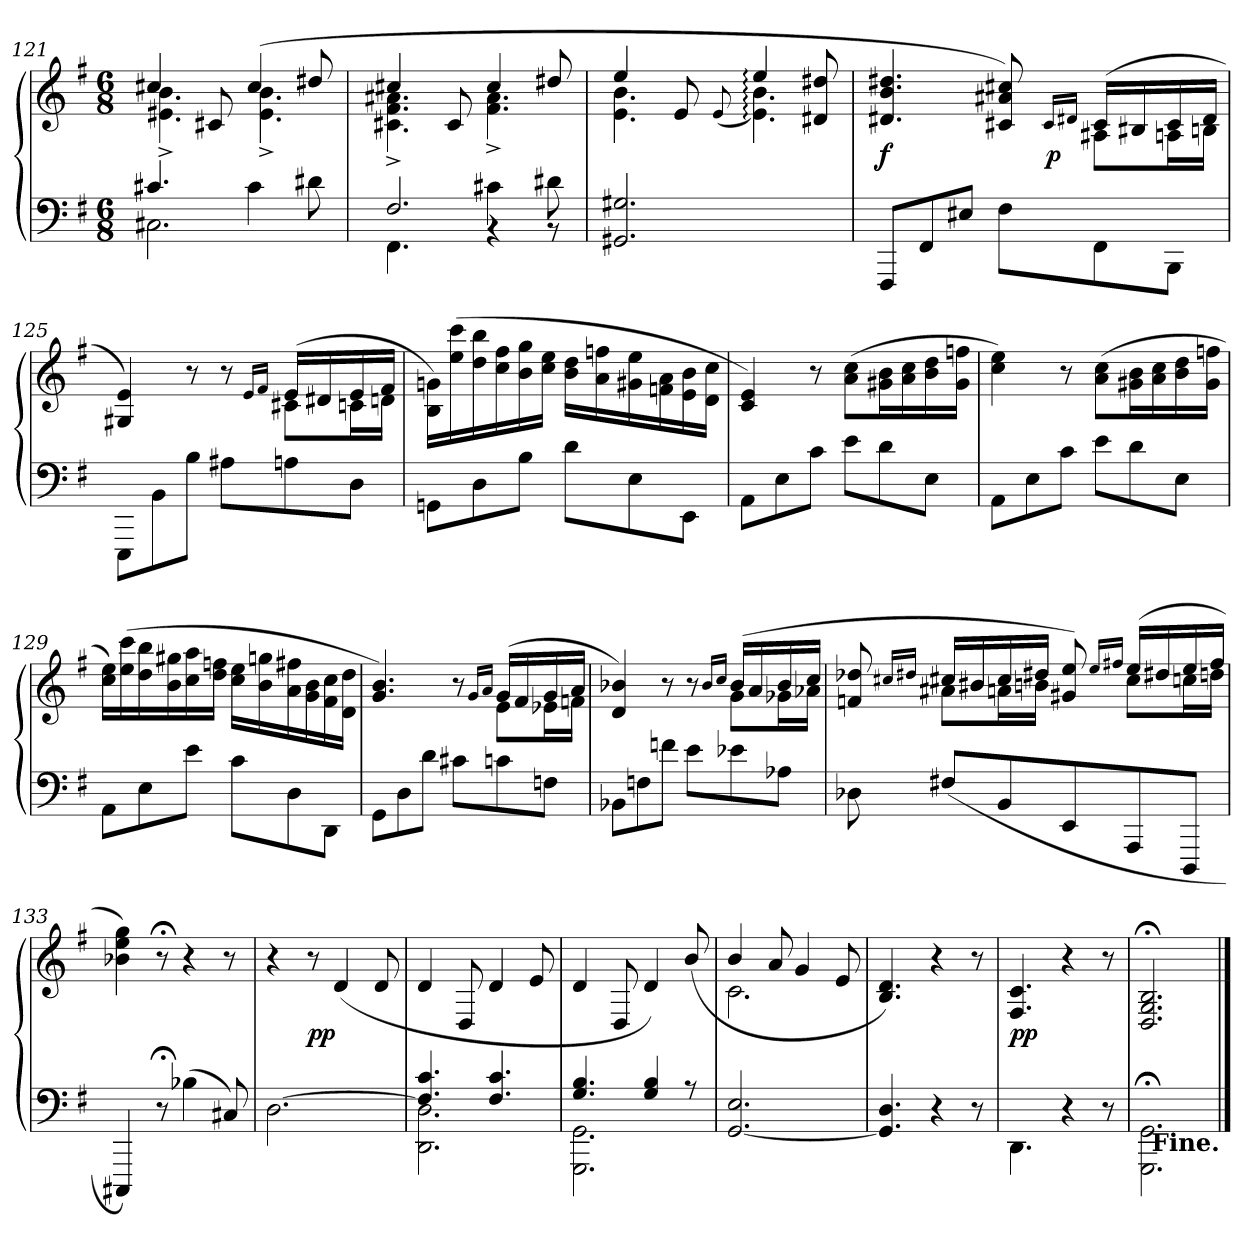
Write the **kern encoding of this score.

**kern	**kern	**dynam
*part1	*part1	*part1
*staff2	*staff1	*staff1/2
*clefF4	*clefG2	*
*k[f#]	*k[f#]	*
*G:	*G:	*
*M6/8	*M6/8	*
=121	=121	=121
*^	*^	*
4.c#X	2.C#X	4cc#X	4.b^< 4.e#X^<	.
.	.	8c#X	.	.
4c#\	.	(>4cc#	4.b^< 4.e#^<	.
8d#X\	.	8dd#X	.	.
=122	=122	=122	=122	=122
*	*^	*	*	*
4.ryy	2.F#/	4.FF#\	4cc#X	4.a#X^< 4.f#^< 4.c#X^<	.
.	.	.	8c#	.	.
4c#\	.	4rBB	4cc#	4.a#^< 4.f#^<	.
8d#X\	.	8rBB	8dd#X	.	.
*v	*v	*v	*	*	*
=123	=123	=123	=123
2.G#X 2.GG#X	4ee	4.b 4.e	.
.	8e	.	.
.	.	(<8qqe/	.
.	4ee:	4.b: 4.e:)	.
.	8dd#X 8d#X	.	.
=124	=124	=124	=124
*	*	*^	*
8FFF#L	4.dd#X 4.b 4.d#X	4.ryy	4..ryy	f
8FF#	.	.	.	.
8E#XJ	.	.	.	.
8F#\L	8cc#X 8a#X 8c#X)	8ryy	.	.
.	.	.	4ryy	p
.	16qc#/LL	.	.	.
.	16qd#X/JJ	.	.	.
8FF#\	(>16c#LL	8A#X\L	.	.
.	16B#X	.	.	.
8BBB\J	16c#	16An\L	.	.
.	16d#JJ	16Bn\JJ	16ryy	.
*	*	*v	*v	*
=125	=125	=125	=125
8EEE\L	4e/ 4G#X/)	4.ryy	.
8BB\	.	.	.
8B\J	8r	.	.
8A#XL	8r	8ryy	.
.	16qe/LL	.	.
.	16qf#/JJ	.	.
8An	(>16eLL	8c#XL	.
.	16d#X	.	.
8DJ	16e	16cnL	.
.	16f#JJ	16dnJJ	.
*	*v	*v	*
=126	=126	=126
8GGnL	16gn 16BLL)	.
.	(16ccc 16ee	.
8D	16bb 16dd	.
.	16ff# 16cc	.
8BJ	16gg 16b	.
.	16ee 16ccJJ	.
8dL	16dd\ 16b\LL	.
.	16ffn\ 16a\	.
8E	16ee\ 16g#X\	.
.	16a\ 16fn\	.
8EEJ	16b\ 16e\	.
.	16cc\ 16d\JJ	.
=127	=127	=127
8AAL	4e 4c)	.
8E	.	.
8cJ	8r	.
8eL	(>8cc 8aL	.
8d	16b 16g#XL	.
.	16cc 16a	.
8EJ	16dd 16b	.
.	16ffn 16g#JJ	.
=128	=128	=128
8AAL	4ee 4cc)	.
8E	.	.
8cJ	8r	.
8eL	(>8cc 8aL	.
8d	16b 16g#XL	.
.	16cc 16a	.
8EJ	16dd 16b	.
.	16ffn 16g#JJ	.
=129	=129	=129
8AAL	16ee 16ccLL)	.
.	(>16ccc 16ee	.
8E	16bb 16dd	.
.	16gg#X 16b	.
8eJ	16aa 16cc	.
.	16ffn 16ddJJ	.
8c\L	16ee 16ccLL	.
.	16ggn 16b	.
8D\	16ff#X 16a	.
.	16b 16g	.
8DD\J	16cc 16f#	.
.	16dd 16dJJ	.
=130	=130	=130
*	*^	*
8GGL	4.b 4.g)	4.ryy	.
8D	.	.	.
8dJ	.	.	.
8c#XL	8r	8ryy	.
.	16qg/LL	.	.
.	16qa/JJ	.	.
8cn	(>16gLL	8eL	.
.	16f#	.	.
8FnJ	16g	16e-XL	.
.	16aJJ	16fnJJ	.
=131	=131	=131	=131
8BB-XL	4b-X 4d)	4.ryy	.
8Fn	.	.	.
8fnJ	8r	.	.
8eL	8r	8ryy	.
.	16qb-/LL	.	.
.	16qcc/JJ	.	.
8e-X	(16b-LL	8gL	.
.	16a	.	.
8A-XJ	16b-	16g-XL	.
.	16ccJJ	16a-XJJ	.
=132	=132	=132	=132
8D-X	8dd-X 8fn	8ryy	.
.	16qqcc#X/LL	.	.
.	16qqdd#JJ	.	.
(<8F#XL	16cc#LL	8a#XL	.
.	16b#X	.	.
8BB	16cc#	16anL	.
.	16dd#XJJ	16bnJJ	.
8EE	8ee/ 8g#X/)	8ryy	.
.	.	16qee/LL	.
.	.	16qff#X/JJ	.
8AAA	(16eeLL	8cc#L	.
.	16dd#X	.	.
8DDDJ	16ee	16ccnL	.
.	16ff#JJ	16ddnJJ	.
*	*v	*v	*
=133	=133	=133
4CCC#X)	4gg 4ee 4b-X)	.
8r;<	8r;<	.
(>4B-X	4r	.
8C#X)	8r	.
=134	=134	=134
[2.D	4r	.
.	8r	pp
.	(>4d	.
.	8d	.
=135	=135	=135
*^	*	*
4.c 4.F#	2.D] 2.DD	4d	.
.	.	8D/	.
4.c 4.F#	.	4d	.
.	.	8e	.
=136	=136	=136	=136
4.B 4.G	2.GG 2.GGG	4d	.
.	.	8D/	.
4B 4G	.	4d)	.
8r	.	(>8b/	.
*v	*v	*	*
=137	=137	=137
*	*^	*
2.E [2.GG	4b	2.c	.
.	8a	.	.
.	4g	.	.
.	8e	.	.
*	*v	*v	*
=138	=138	=138
4.D 4.GG]	4.d 4.B)	.
4r	4r	.
8r	8r	.
=139	=139	=139
4.DD\	4.c/ 4.F#/	pp
4r	4r	.
8r	8r	.
=140	=140	=140
2.GG;\ 2.GGG;\	2.B;</ 2.G;</ 2.D;</	.
!LO:TX:b:B:rj:t=Fine.	!	!
==	==	==
*-	*-	*-
